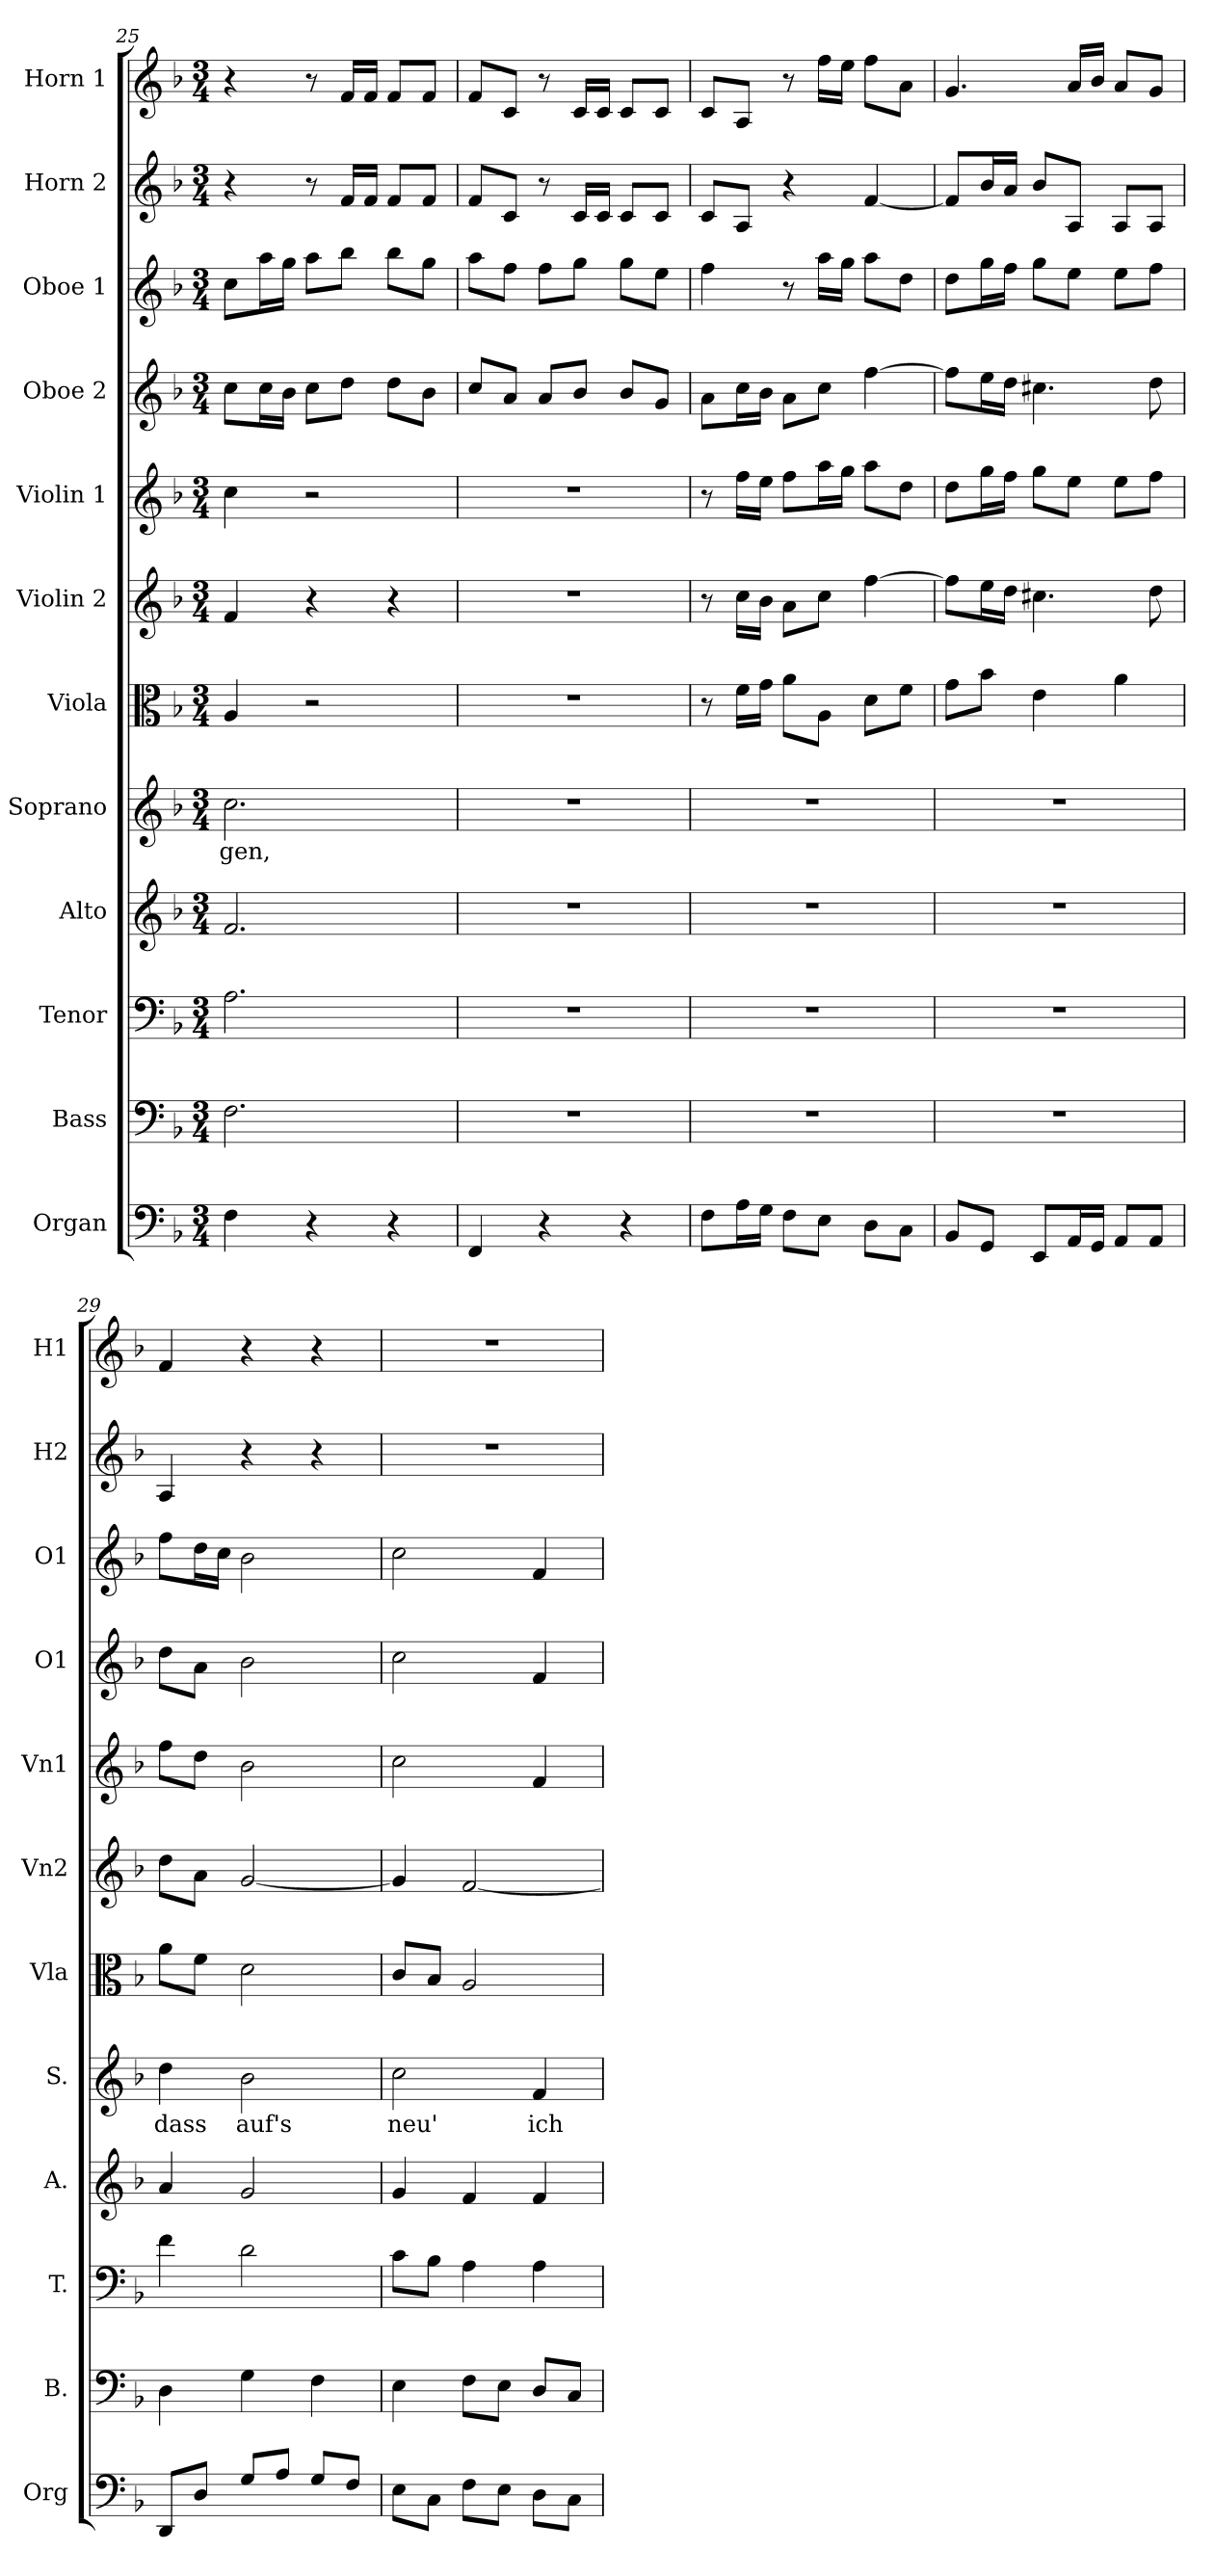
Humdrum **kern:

**kern	**kern	**kern	**kern	**kern	**text	**kern	**kern	**kern	**kern	**kern	**kern	**kern
*part12	*part11	*part10	*part9	*part8	*part8	*part7	*part6	*part5	*part4	*part3	*part2	*part1
*staff12	*staff11	*staff10	*staff9	*staff8	*staff8	*staff7	*staff6	*staff5	*staff4	*staff3	*staff2	*staff1
*I"Organ	*I"Bass	*I"Tenor	*I"Alto	*I"Soprano	*	*I"Viola	*I"Violin 2	*I"Violin 1	*I"Oboe 2	*I"Oboe 1	*I"Horn 2	*I"Horn 1
*I'Org	*I'B.	*I'T.	*I'A.	*I'S.	*	*I'Vla	*I'Vn2	*I'Vn1	*I'O1	*I'O1	*I'H2	*I'H1
*clefF4	*clefF4	*clefF4	*clefG2	*clefG2	*	*clefC3	*clefG2	*clefG2	*clefG2	*clefG2	*clefG2	*clefG2
*k[b-]	*k[b-]	*k[b-]	*k[b-]	*k[b-]	*	*k[b-]	*k[b-]	*k[b-]	*k[b-]	*k[b-]	*k[b-]	*k[b-]
*F:	*F:	*F:	*F:	*F:	*	*F:	*F:	*F:	*F:	*F:	*F:	*F:
*M3/4	*M3/4	*M3/4	*M3/4	*M3/4	*	*M3/4	*M3/4	*M3/4	*M3/4	*M3/4	*M3/4	*M3/4
=25	=25	=25	=25	=25	=25	=25	=25	=25	=25	=25	=25	=25
!	!	!	!	!	!LO:LY:b	!	!	!	!	!	!	!
4F\	2.F\	2.A\	2.f/	2.cc\	-gen,	4A/	4f/	4cc\	8cc\L	8cc\L	4r	4r
.	.	.	.	.	.	.	.	.	16cc\L	16aa\L	.	.
.	.	.	.	.	.	.	.	.	16b-\JJ	16gg\JJ	.	.
4r	.	.	.	.	.	2r	4r	2r	8cc\L	8aa\L	8r	8r
.	.	.	.	.	.	.	.	.	8dd\J	8bb-\J	16f/LL	16f/LL
.	.	.	.	.	.	.	.	.	.	.	16f/JJ	16f/JJ
4r	.	.	.	.	.	.	4r	.	8dd\L	8bb-\L	8f/L	8f/L
.	.	.	.	.	.	.	.	.	8b-\J	8gg\J	8f/J	8f/J
!!LO:PB:g=z
=26	=26	=26	=26	=26	=26	=26	=26	=26	=26	=26	=26	=26
4FF/	2.r	2.r	2.r	2.r	.	2.r	2.r	2.r	8cc/L	8aa\L	8f/L	8f/L
.	.	.	.	.	.	.	.	.	8a/J	8ff\J	8c/J	8c/J
4r	.	.	.	.	.	.	.	.	8a/L	8ff\L	8r	8r
.	.	.	.	.	.	.	.	.	8b-/J	8gg\J	16c/LL	16c/LL
.	.	.	.	.	.	.	.	.	.	.	16c/JJ	16c/JJ
4r	.	.	.	.	.	.	.	.	8b-/L	8gg\L	8c/L	8c/L
.	.	.	.	.	.	.	.	.	8g/J	8ee\J	8c/J	8c/J
=27	=27	=27	=27	=27	=27	=27	=27	=27	=27	=27	=27	=27
8F\L	2.r	2.r	2.r	2.r	.	8r	8r	8r	8a\L	4ff\	8c/L	8c/L
16A\L	.	.	.	.	.	16f\LL	16cc\LL	16ff\LL	16cc\L	.	8A/J	8A/J
16G\JJ	.	.	.	.	.	16g\JJ	16b-\JJ	16ee\JJ	16b-\JJ	.	.	.
8F\L	.	.	.	.	.	8a\L	8a\L	8ff\L	8a\L	8r	4r	8r
8E\J	.	.	.	.	.	8A\J	8cc\J	16aa\L	8cc\J	16aa\LL	.	16ff\LL
.	.	.	.	.	.	.	.	16gg\JJ	.	16gg\JJ	.	16ee\JJ
8D\L	.	.	.	.	.	8d\L	[4ff\	8aa\L	[4ff\	8aa\L	[4f/	8ff\L
8C\J	.	.	.	.	.	8f\J	.	8dd\J	.	8dd\J	.	8a\J
=28	=28	=28	=28	=28	=28	=28	=28	=28	=28	=28	=28	=28
8BB-/L	2.r	2.r	2.r	2.r	.	8g\L	8ff\L]	8dd\L	8ff\L]	8dd\L	8f/L]	4.g/
8GG/J	.	.	.	.	.	8b-\J	16ee\L	16gg\L	16ee\L	16gg\L	16b-/L	.
.	.	.	.	.	.	.	16dd\JJ	16ff\JJ	16dd\JJ	16ff\JJ	16a/JJ	.
8EE/L	.	.	.	.	.	4e\	4.cc#X\	8gg\L	4.cc#X\	8gg\L	8b-/L	.
16AA/L	.	.	.	.	.	.	.	8ee\J	.	8ee\J	8A/J	16a/LL
16GG/JJ	.	.	.	.	.	.	.	.	.	.	.	16b-/JJ
8AA/L	.	.	.	.	.	4a\	.	8ee\L	.	8ee\L	8A/L	8a/L
8AA/J	.	.	.	.	.	.	8dd\	8ff\J	8dd\	8ff\J	8A/J	8g/J
=29	=29	=29	=29	=29	=29	=29	=29	=29	=29	=29	=29	=29
!	!	!	!	!	!LO:LY:b	!	!	!	!	!	!	!
8DD/L	4D\	4f\	4a/	4dd\	dass	8a\L	8dd\L	8ff\L	8dd\L	8ff\L	4A/	4f/
8D/J	.	.	.	.	.	8f\J	8a\J	8dd\J	8a\J	16dd\L	.	.
.	.	.	.	.	.	.	.	.	.	16cc\JJ	.	.
!	!	!	!	!	!LO:LY:b	!	!	!	!	!	!	!
8G/L	4G\	2d\	2g/	2b-\	auf's	2d\	[2g/	2b-\	2b-\	2b-\	4r	4r
8A/J	.	.	.	.	.	.	.	.	.	.	.	.
8G/L	4F\	.	.	.	.	.	.	.	.	.	4r	4r
8F/J	.	.	.	.	.	.	.	.	.	.	.	.
=30	=30	=30	=30	=30	=30	=30	=30	=30	=30	=30	=30	=30
!	!	!	!	!	!LO:LY:b	!	!	!	!	!	!	!
8E\L	4E\	8c\L	4g/	2cc\	neu'	8c/L	4g/]	2cc\	2cc\	2cc\	2.r	2.r
8C\J	.	8B-\J	.	.	.	8B-/J	.	.	.	.	.	.
8F\L	8F\L	4A\	4f/	.	.	2A/	[2f/	.	.	.	.	.
8E\J	8E\J	.	.	.	.	.	.	.	.	.	.	.
!	!	!	!	!	!LO:LY:b	!	!	!	!	!	!	!
8D\L	8D/L	4A\	4f/	4f/	ich	.	.	4f/	4f/	4f/	.	.
8C\J	8C/J	.	.	.	.	.	.	.	.	.	.	.
=	=	=	=	=	=	=	=	=	=	=	=	=
*-	*-	*-	*-	*-	*-	*-	*-	*-	*-	*-	*-	*-
